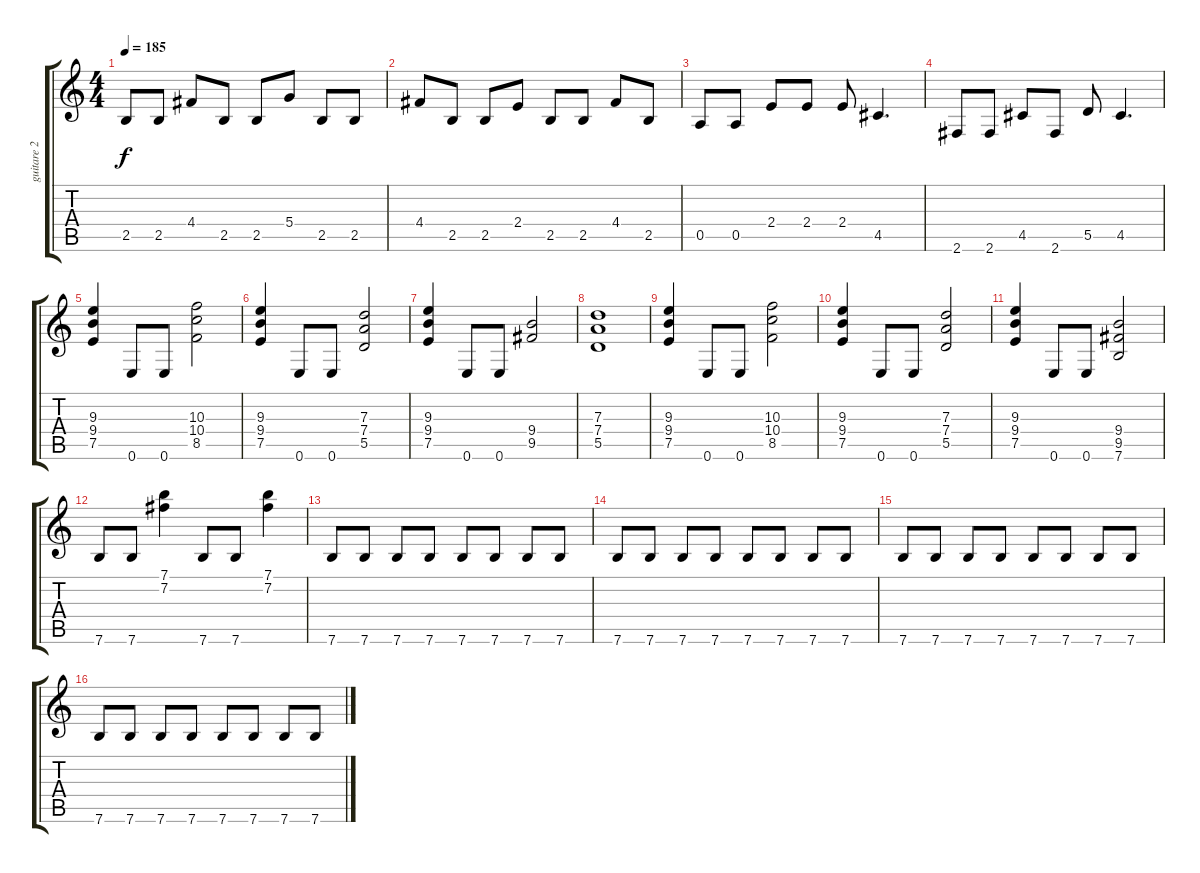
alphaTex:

\track ("guitare 2" "guitare 2") {instrument distortionguitar}
\staff {score tabs}
\tuning (E4 B3 G3 D3 A2 E2) {hide}
\ts (4 4)
\tempo 185
\clef g2
\ks c
2.5.8{dy f} 2.5.8 4.4.8 2.5.8 2.5.8 5.4.8 2.5.8 2.5.8 |
4.4.8 2.5.8 2.5.8 2.4.8 2.5.8 2.5.8 4.4.8 2.5.8 |
0.5.8 0.5.8 2.4.8 2.4.8 2.4.8 4.5.4{d} |
2.6.8 2.6.8 4.5.8 2.6.8 5.5.8 4.5.4{d} |
(9.3 9.4 7.5).4 0.6.8 0.6.8 (10.3 10.4 8.5).2 |
(9.3 9.4 7.5).4 0.6.8 0.6.8 (7.3 7.4 5.5).2 |
(9.3 9.4 7.5).4 0.6.8 0.6.8 (9.4 9.5).2 |
(7.3 7.4 5.5).1 |
(9.3 9.4 7.5).4 0.6.8 0.6.8 (10.3 10.4 8.5).2 |
(9.3 9.4 7.5).4 0.6.8 0.6.8 (7.3 7.4 5.5).2 |
(9.3 9.4 7.5).4 0.6.8 0.6.8 (9.4 9.5 7.6).2 |
7.6.8 7.6.8 (7.1 7.2).4 7.6.8 7.6.8 (7.1 7.2).4 |
7.6.8 7.6.8 7.6.8 7.6.8 7.6.8 7.6.8 7.6.8 7.6.8 |
7.6.8 7.6.8 7.6.8 7.6.8 7.6.8 7.6.8 7.6.8 7.6.8 |
7.6.8 7.6.8 7.6.8 7.6.8 7.6.8 7.6.8 7.6.8 7.6.8 |
7.6.8 7.6.8 7.6.8 7.6.8 7.6.8 7.6.8 7.6.8 7.6.8
